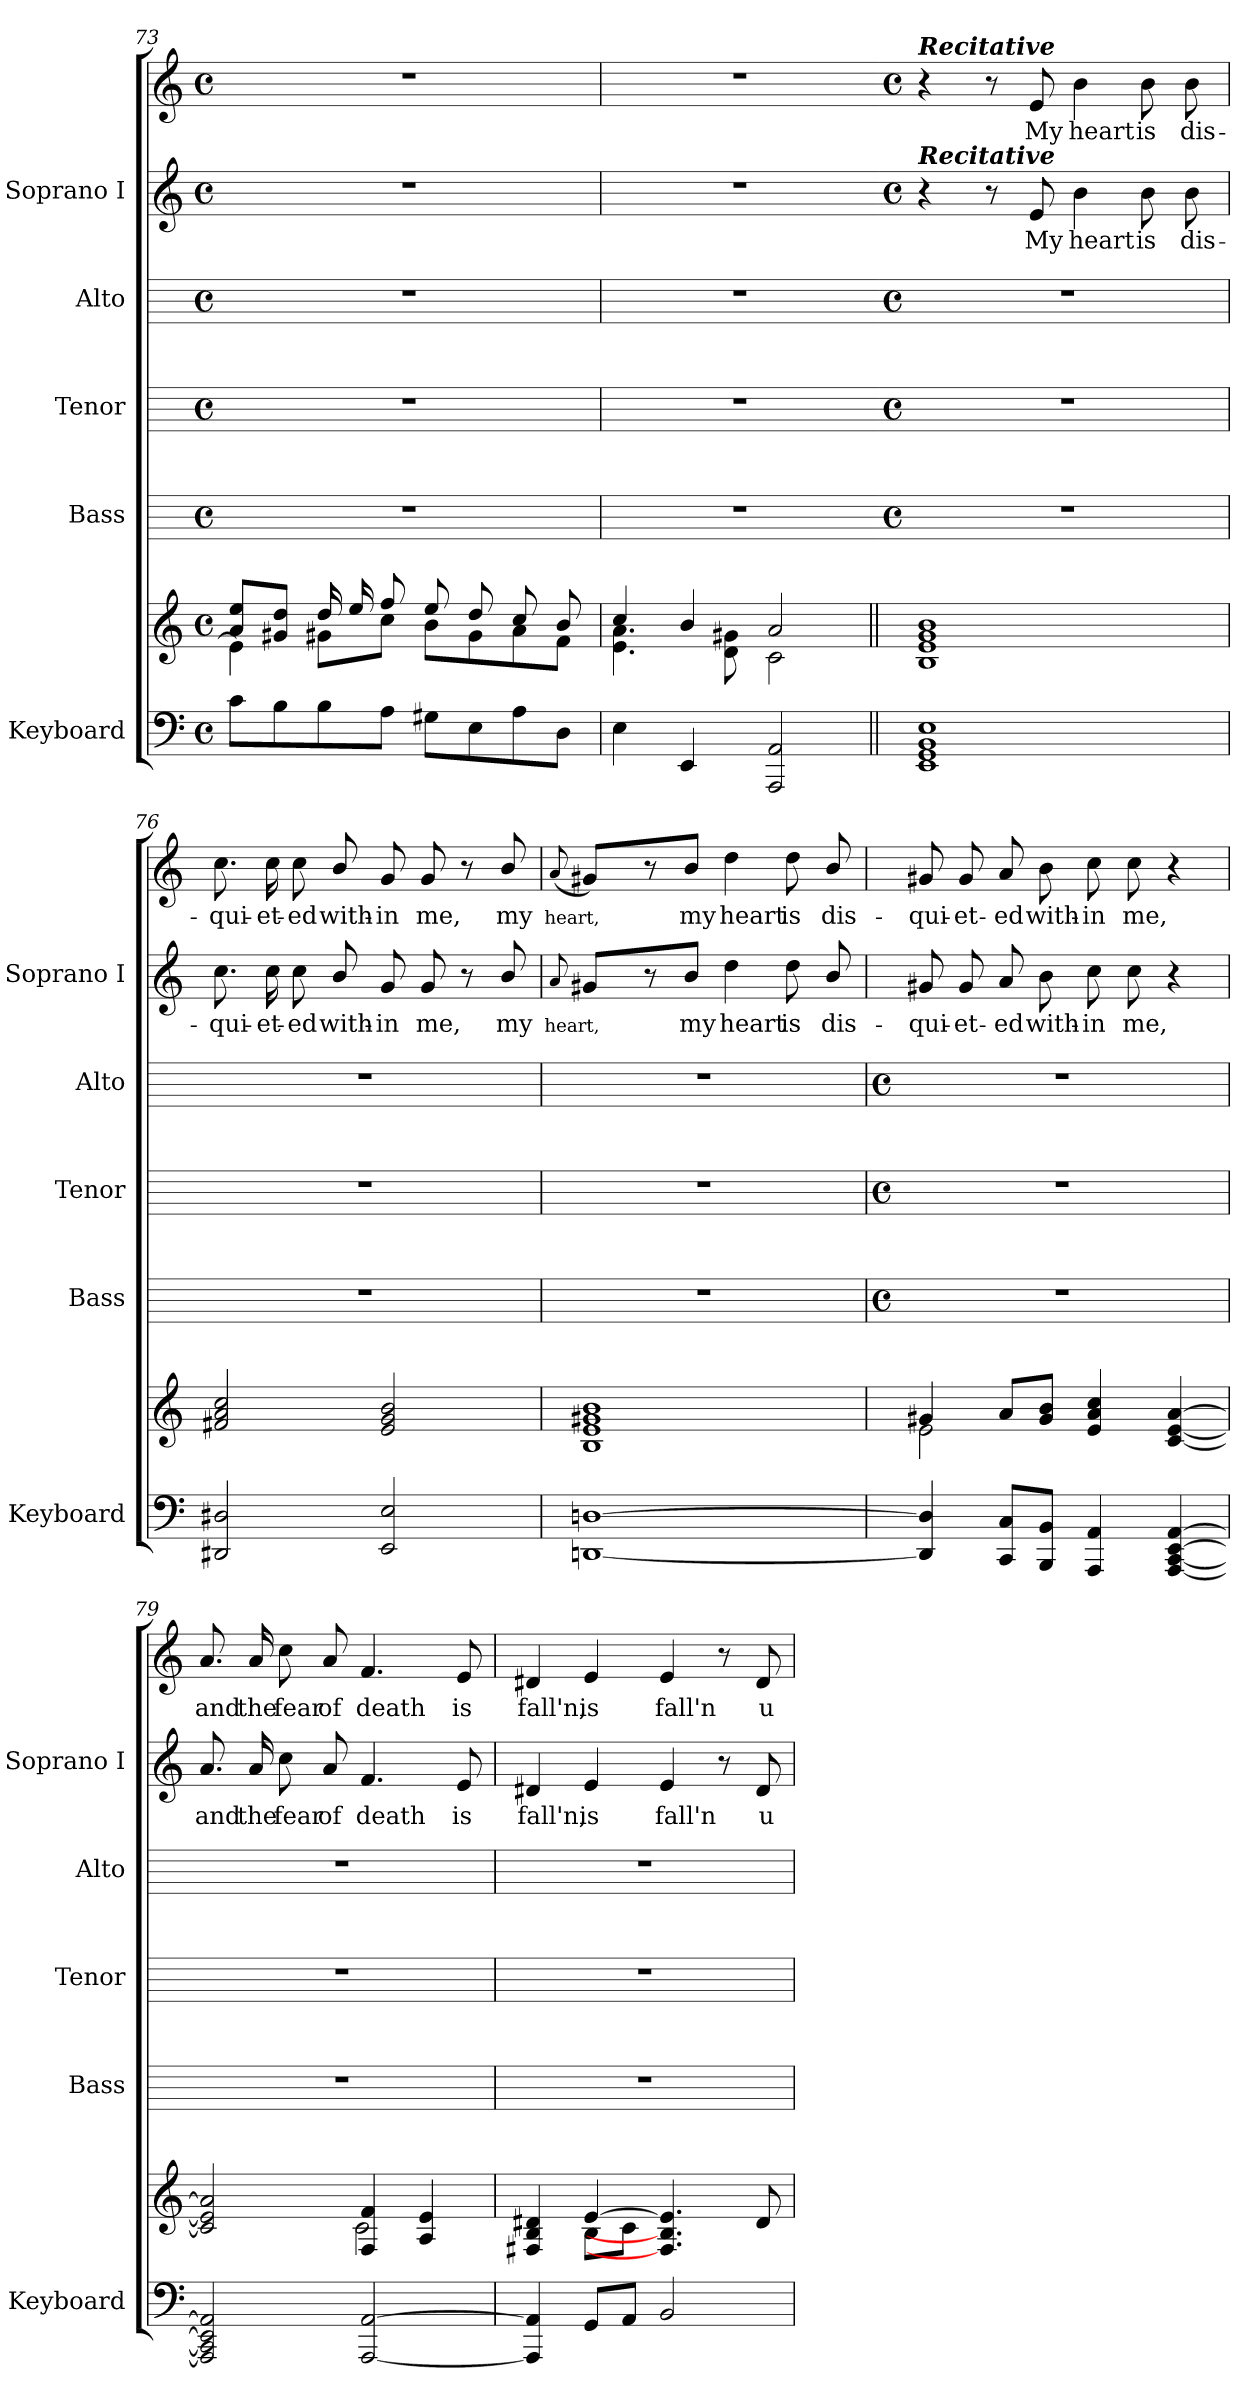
**kern	**kern	**kern	**kern	**kern	**kern	**text	**kern	**text
*part5	*part5	*part4	*part3	*part2	*part1	*part1	*part1	*part1
*staff7	*staff6	*staff5	*staff4	*staff3	*staff2	*staff2	*staff1	*staff1
*I"Keyboard	*	*I"Bass	*I"Tenor	*I"Alto	*I"Soprano I	*	*	*
*I'Keyboard	*	*I'Bass	*I'Tenor	*I'Alto	*I'Soprano I	*	*	*
*clefF4	*clefG2	*	*	*	*clefG2	*	*clefG2	*
*k[]	*k[]	*	*	*	*k[]	*	*k[]	*
*C:	*C:	*	*	*	*C:	*	*C:	*
*M4/4	*M4/4	*M4/4	*M4/4	*M4/4	*M4/4	*	*M4/4	*
*met(c)	*met(c)	*met(c)	*met(c)	*met(c)	*met(c)	*	*met(c)	*
=73	=73	=73	=73	=73	=73	=73	=73	=73
*	*^	*	*	*	*	*	*	*
8cL	8a/ 8ee/L	4e\]	1r	1r	1r	1r	.	1r	.
8B	8g#X/ 8dd/J	.	.	.	.	.	.	.	.
8B	16dd/LL	8g#X\L	.	.	.	.	.	.	.
.	16ee/	.	.	.	.	.	.	.	.
8AJ	8ff/J	8cc\J	.	.	.	.	.	.	.
8G#XL	8ee/L	8b\L	.	.	.	.	.	.	.
8E	8dd/	8g#\	.	.	.	.	.	.	.
8A	8cc/	8a\	.	.	.	.	.	.	.
8DJ	8b/J	8f\J	.	.	.	.	.	.	.
=74	=74	=74	=74	=74	=74	=74	=74	=74	=74
4E	4cc/	4.e\ 4.a\	1r	1r	1r	1r	.	1r	.
4EE	4b/	.	.	.	.	.	.	.	.
.	.	8d\ 8g#X\	.	.	.	.	.	.	.
2AAA 2AA	2a/	2c\	.	.	.	.	.	.	.
!!LO:LB:g=z
=75||	=75||	=75||	=75	=75	=75	=75||	=75||	=75||	=75||
*	*	*	*	*	*	*k[]	*	*k[]	*
*	*	*	*	*	*	*C:	*	*C:	*
*	*	*	*M4/4	*M4/4	*M4/4	*M4/4	*	*M4/4	*
*	*	*	*met(c)	*met(c)	*met(c)	*met(c)	*	*met(c)	*
!	!	!	!	!	!	!	!	!LO:TX:a:Bi:t=Recitative	!
!	!	!	!	!	!	!LO:TX:a:Bi:t=Recitative	!	!	!
1EE 1GG 1BB 1E	1B/ 1e/ 1g/ 1b/	1ryy	1r	1r	1r	4r	.	4r	.
.	.	.	.	.	.	8r	.	8r	.
!	!	!	!	!	!	!	!LO:LY:b	!	!LO:LY:b
.	.	.	.	.	.	8e	My	8e	My
!	!	!	!	!	!	!	!LO:LY:b	!	!LO:LY:b
.	.	.	.	.	.	4b	heart	4b	heart
!	!	!	!	!	!	!	!LO:LY:b	!	!LO:LY:b
.	.	.	.	.	.	8b	is	8b	is
!	!	!	!	!	!	!	!LO:LY:b	!	!LO:LY:b
.	.	.	.	.	.	8b	dis-	8b	dis-
=76	=76	=76	=76	=76	=76	=76	=76	=76	=76
!	!	!	!	!	!	!	!LO:LY:b	!	!LO:LY:b
2DD#X 2D#X	2f#X/ 2a/ 2cc/	1ryy	1r	1r	1r	8.cc	-qui-	8.cc	-qui-
!	!	!	!	!	!	!	!LO:LY:b	!	!LO:LY:b
.	.	.	.	.	.	16cc	-et-	16cc	-et-
!	!	!	!	!	!	!	!LO:LY:b	!	!LO:LY:b
.	.	.	.	.	.	8cc	-ed	8cc	-ed
!	!	!	!	!	!	!	!LO:LY:b	!	!LO:LY:b
.	.	.	.	.	.	8b/	with-	8b/	with-
!	!	!	!	!	!	!	!LO:LY:b	!	!LO:LY:b
2EE 2E	2e/ 2g/ 2b/	.	.	.	.	8g	-in	8g	-in
!	!	!	!	!	!	!	!LO:LY:b	!	!LO:LY:b
.	.	.	.	.	.	8g	me,	8g	me,
.	.	.	.	.	.	8r	.	8r	.
!	!	!	!	!	!	!	!LO:LY:b	!	!LO:LY:b
.	.	.	.	.	.	8b/	my	8b/	my
=77	=77	=77	=77	=77	=77	=77	=77	=77	=77
!	!	!	!	!	!	!	!LO:LY:b	!	!LO:LY:b
.	.	.	.	.	.	8qqaL	heart,	(<8qqaL	heart,
[1DDn [1Dn	1B/ 1e/ 1g#X/ 1b/	1ryy	1r	1r	1r	4g#X	.	4g#X)	.
.	.	.	.	.	.	8r	.	8r	.
!	!	!	!	!	!	!	!LO:LY:b	!	!LO:LY:b
.	.	.	.	.	.	8bJ	my	8bJ	my
!	!	!	!	!	!	!	!LO:LY:b	!	!LO:LY:b
.	.	.	.	.	.	4dd	heart	4dd	heart
!	!	!	!	!	!	!	!LO:LY:b	!	!LO:LY:b
.	.	.	.	.	.	8dd	is	8dd	is
!	!	!	!	!	!	!	!LO:LY:b	!	!LO:LY:b
.	.	.	.	.	.	8b/	dis-	8b/	dis-
!!LO:LB:g=z
=78	=78	=78	=78	=78	=78	=78	=78	=78	=78
*	*	*	*M4/4	*M4/4	*M4/4	*	*	*	*
*	*	*	*met(c)	*met(c)	*met(c)	*	*	*	*
!	!	!	!	!	!	!	!LO:LY:b	!	!LO:LY:b
4DD] 4D]	2e\	4g#X/	1r	1r	1r	8g#X	-qui-	8g#X	-qui-
!	!	!	!	!	!	!	!LO:LY:b	!	!LO:LY:b
.	.	.	.	.	.	8g#	-et-	8g#	-et-
!	!	!	!	!	!	!	!LO:LY:b	!	!LO:LY:b
8CC 8CL	.	8a/L	.	.	.	8a	-ed	8a	-ed
!	!	!	!	!	!	!	!LO:LY:b	!	!LO:LY:b
8BBB 8BBJ	.	8g#/ 8b/J	.	.	.	8b	with-	8b	with-
!	!	!	!	!	!	!	!LO:LY:b	!	!LO:LY:b
4AAA 4AA	4e/ 4a/ 4cc/	2ryy	.	.	.	8cc	-in	8cc	-in
!	!	!	!	!	!	!	!LO:LY:b	!	!LO:LY:b
.	.	.	.	.	.	8cc	me,	8cc	me,
[4AAA [4CC [4EE [4AA	[4c/ [4e/ [4a/	.	.	.	.	4r	.	4r	.
=79	=79	=79	=79	=79	=79	=79	=79	=79	=79
!	!	!	!	!	!	!	!LO:LY:b	!	!LO:LY:b
2AAA] 2CC] 2EE] 2AA]	2c/] 2e/] 2a/]	2ryy	1r	1r	1r	8.a	and	8.a	and
!	!	!	!	!	!	!	!LO:LY:b	!	!LO:LY:b
.	.	.	.	.	.	16a	the	16a	the
!	!	!	!	!	!	!	!LO:LY:b	!	!LO:LY:b
.	.	.	.	.	.	8cc	fear	8cc	fear
!	!	!	!	!	!	!	!LO:LY:b	!	!LO:LY:b
.	.	.	.	.	.	8a	of	8a	of
!	!	!	!	!	!	!	!LO:LY:b	!	!LO:LY:b
[2AAA [2AA	4F/ 4f/	2c\	.	.	.	4.f	death	4.f	death
.	4A/ 4e/	.	.	.	.	.	.	.	.
!	!	!	!	!	!	!	!LO:LY:b	!	!LO:LY:b
.	.	.	.	.	.	8e	is	8e	is
=80	=80	=80	=80	=80	=80	=80	=80	=80	=80
!	!	!	!	!	!	!	!LO:LY:b	!	!LO:LY:b
4AAA] 4AA]	4F#X/ 4B/ 4d#X/	4ryy	1r	1r	1r	4d#X	fall'n,	4d#X	fall'n,
!	!	!	!	!	!	!	!LO:LY:b	!	!LO:LY:b
8GGL	[4e/	8B\L	.	.	.	4e	is	4e	is
8AAJ	.	8c\J	.	.	.	.	.	.	.
!	!	!	!	!	!	!	!LO:LY:b	!	!LO:LY:b
2BB	4.F#/] 4.B/] 4.e/]	2ryy	.	.	.	4e	fall'n	4e	fall'n
.	.	.	.	.	.	8r	.	8r	.
!	!	!	!	!	!	!	!LO:LY:b	!	!LO:LY:b
.	8d#/	.	.	.	.	8d#	u-	8d#	u-
*	*v	*v	*	*	*	*	*	*	*
=	=	=	=	=	=	=	=	=
*-	*-	*-	*-	*-	*-	*-	*-	*-
